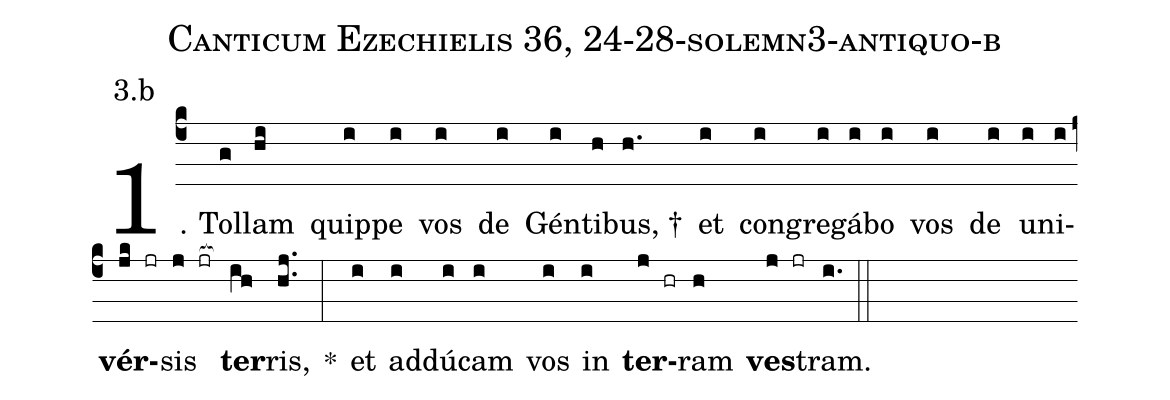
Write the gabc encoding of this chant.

name: Canticum Ezechielis 36, 24-28-solemn3-antiquo-b;
annotation: 3.b;
%%
(c4)1. Tol(g)lam(hi) quip(i)pe(i) vos(i) de(i) Gén(i)ti(h)bus, †(h.) et(i) con(i)gre(i)gá(i)bo(i) vos(i) de(i) u(i)ni(i)<b>vér</b>(jk jr)sis(j jr[ocb:1{]) <b>ter</b>(ih[ocb:0}])ris,(hj..) *(:) et(i) ad(i)dú(i)cam(i) vos(i) in(i) <b>ter</b>(j hr)ram(h) <b>ves</b>(j jr)tram.(i.) (::)
